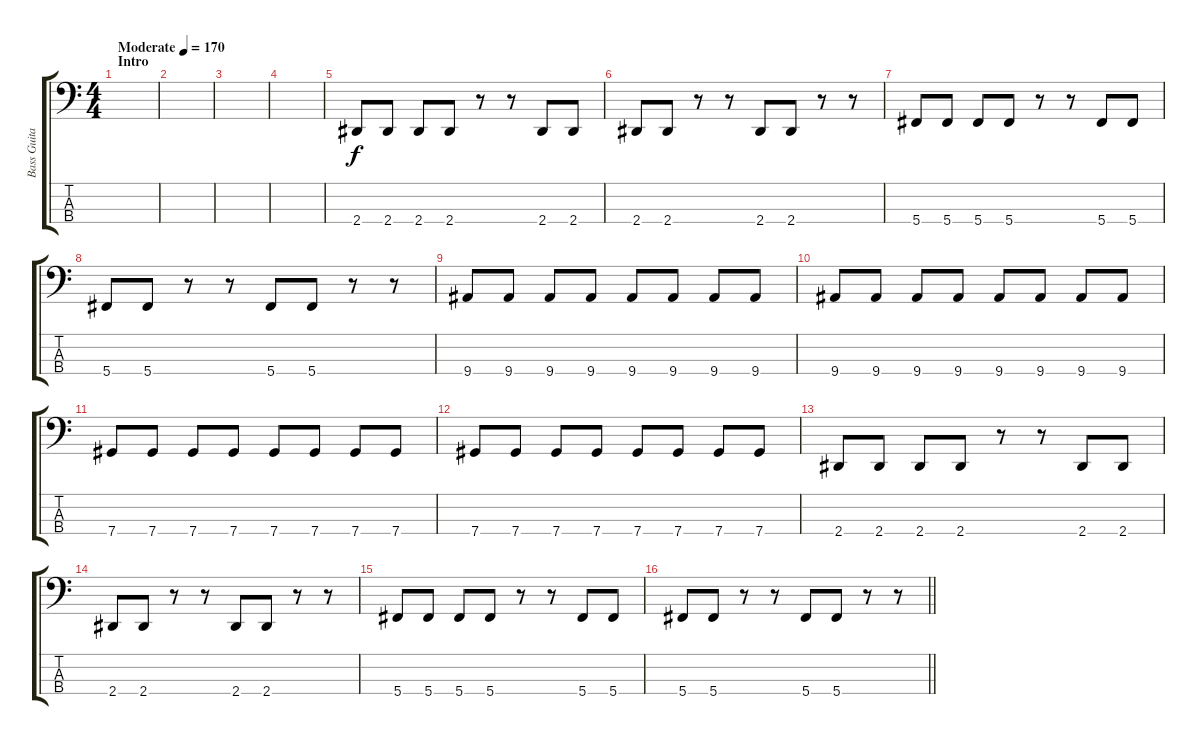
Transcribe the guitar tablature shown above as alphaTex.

\track ("Bass Guitar" "Bass Guita") {instrument electricbassfinger}
\staff {score tabs}
\tuning (Gb2 Db2 Ab1 Db1) {hide}
\ts (4 4)
\section ("" "Intro")
\tempo (170 "Moderate")
\clef f4
\ks c
|
|
|
|
2.4.8 2.4.8 2.4.8 2.4.8 r.8 r.8 2.4.8 2.4.8 |
2.4.8 2.4.8 r.8 r.8 2.4.8 2.4.8 r.8 r.8 |
5.4.8 5.4.8 5.4.8 5.4.8 r.8 r.8 5.4.8 5.4.8 |
5.4.8 5.4.8 r.8 r.8 5.4.8 5.4.8 r.8 r.8 |
9.4.8 9.4.8 9.4.8 9.4.8 9.4.8 9.4.8 9.4.8 9.4.8 |
9.4.8 9.4.8 9.4.8 9.4.8 9.4.8 9.4.8 9.4.8 9.4.8 |
7.4.8 7.4.8 7.4.8 7.4.8 7.4.8 7.4.8 7.4.8 7.4.8 |
7.4.8 7.4.8 7.4.8 7.4.8 7.4.8 7.4.8 7.4.8 7.4.8 |
2.4.8 2.4.8 2.4.8 2.4.8 r.8 r.8 2.4.8 2.4.8 |
2.4.8 2.4.8 r.8 r.8 2.4.8 2.4.8 r.8 r.8 |
5.4.8 5.4.8 5.4.8 5.4.8 r.8 r.8 5.4.8 5.4.8 |
\barLineRight lightlight
5.4.8 5.4.8 r.8 r.8 5.4.8 5.4.8 r.8 r.8
